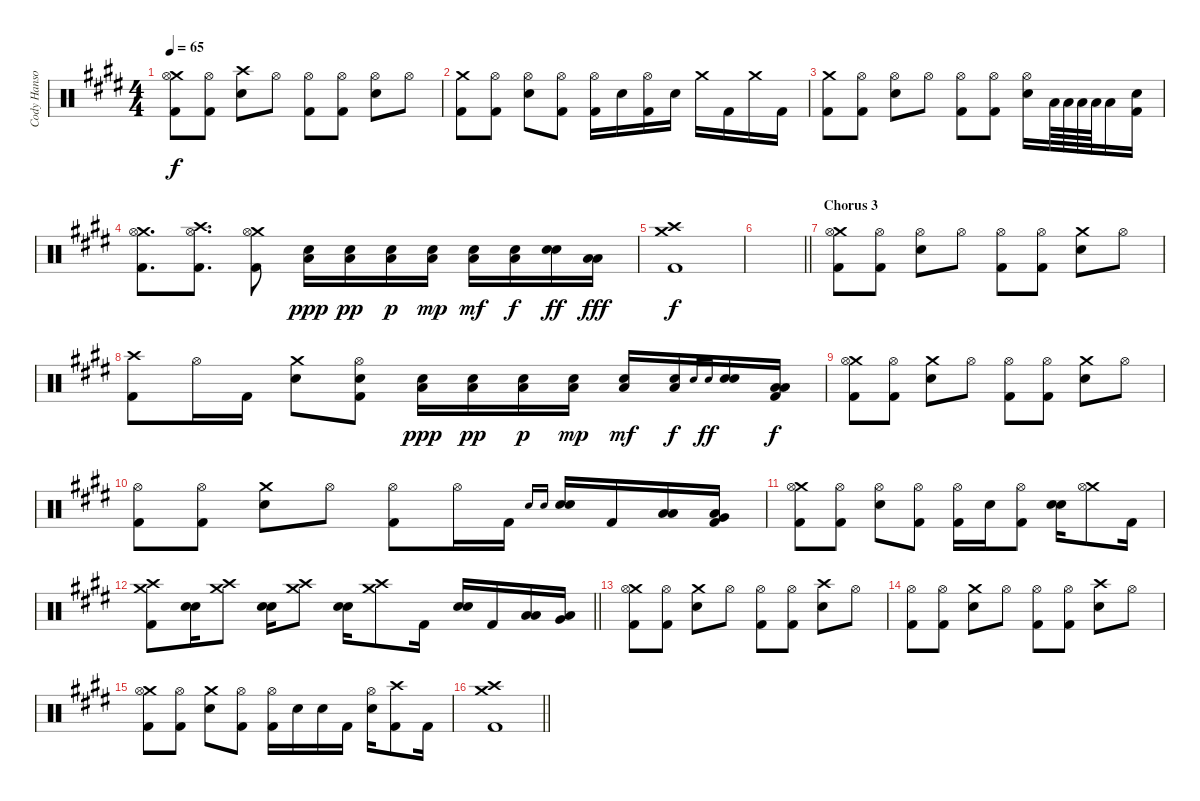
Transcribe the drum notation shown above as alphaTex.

\track ("Cody Hanson" "Cody Hanso") {instrument percussion}
\staff {score}
\articulation defaults
\ts (4 4)
\tempo 65
\clef neutral
\ks e
("Crash medium (hit)" "Hi-Hat (open)" "Kick (hit) 2").8{dy f} ("Hi-Hat (open)" "Kick (hit) 2").8 ("Crash high (hit)" "Electric Snare (hit)").8 "Hi-Hat (open)".8 ("Hi-Hat (open)" "Kick (hit) 2").8 ("Hi-Hat (open)" "Kick (hit) 2").8 ("Hi-Hat (open)" "Electric Snare (hit)").8 "Hi-Hat (open)".8 |
("Crash medium (hit)" "Kick (hit) 2").8 ("Hi-Hat (open)" "Kick (hit) 2").8 ("Hi-Hat (open)" "Electric Snare (hit)").8 ("Hi-Hat (open)" "Kick (hit) 2").8 ("Hi-Hat (open)" "Kick (hit) 2").16 "Electric Snare (hit)".16 ("Hi-Hat (open)" "Kick (hit) 2").16 "Electric Snare (hit)".16 "Crash medium (hit)".16 "Kick (hit) 2".16 "Crash medium (hit)".16 "Kick (hit) 2".16 |
("Crash medium (hit)" "Kick (hit) 2").8 ("Hi-Hat (open)" "Kick (hit) 2").8 ("Hi-Hat (open)" "Electric Snare (hit)").8 "Hi-Hat (open)".8 ("Hi-Hat (open)" "Kick (hit) 2").8 ("Hi-Hat (open)" "Kick (hit) 2").8 ("Hi-Hat (open)" "Electric Snare (hit)").16 "Low Floor Tom (hit)".64 "Low Floor Tom (hit)".64 "Low Floor Tom (hit)".64 "Low Floor Tom (hit)".64 "Low Floor Tom (hit)".16 ("Electric Snare (hit)" "Kick (hit) 2").16 |
("Crash medium (hit)" "Hi-Hat (open)" "Kick (hit) 2").8{d} ("Crash high (hit)" "Hi-Hat (open)" "Kick (hit) 2").8{d} ("Crash medium (hit)" "Hi-Hat (open)" "Kick (hit) 2").8 ("Electric Snare (hit)" "Low Tom (hit)").16{dy ppp} ("Electric Snare (hit)" "Low Tom (hit)").16{dy pp} ("Electric Snare (hit)" "Low Tom (hit)").16{dy p} ("Electric Snare (hit)" "Low Tom (hit)").16{dy mp} ("Electric Snare (hit)" "Low Tom (hit)").16{dy mf} ("Electric Snare (hit)" "Low Tom (hit)").16{dy f} ("Electric Snare (hit)" "Electric Snare (hit)").16{dy ff} ("Low Tom (hit)" "Low Tom (hit)").16{dy fff} |
("Crash medium (hit)" "Crash high (hit)" "Kick (hit) 2").1{dy f} |
\barLineRight lightlight
|
\section ("" "Chorus 3")
("Crash medium (hit)" "Hi-Hat (open)" "Kick (hit) 2").8 ("Hi-Hat (open)" "Kick (hit) 2").8 ("Hi-Hat (open)" "Electric Snare (hit)").8 "Hi-Hat (open)".8 ("Hi-Hat (open)" "Kick (hit) 2").8 ("Hi-Hat (open)" "Kick (hit) 2").8 ("Crash medium (hit)" "Electric Snare (hit)").8 "Hi-Hat (open)".8 |
("Crash high (hit)" "Kick (hit) 2").8 "Hi-Hat (open)".16 "Kick (hit) 2".16 ("Crash medium (hit)" "Electric Snare (hit)").8 ("Hi-Hat (open)" "Electric Snare (hit)" "Kick (hit) 2").8 ("Electric Snare (hit)" "Low Tom (hit)").16{dy ppp} ("Electric Snare (hit)" "Low Tom (hit)").16{dy pp} ("Electric Snare (hit)" "Low Tom (hit)").16{dy p} ("Electric Snare (hit)" "Low Tom (hit)").16{dy mp} ("Electric Snare (hit)" "Low Tom (hit)").16{dy mf} ("Electric Snare (hit)" "Low Tom (hit)").16{dy f} "Electric Snare (hit)".16{gr onbeat} "Electric Snare (hit)".16{gr onbeat dy ff} ("Electric Snare (hit)" "Electric Snare (hit)").16 ("Low Tom (hit)" "Low Tom (hit)" "Kick (hit) 2").16{dy f} |
("Crash medium (hit)" "Hi-Hat (open)" "Kick (hit) 2").8 ("Hi-Hat (open)" "Kick (hit) 2").8 ("Crash medium (hit)" "Electric Snare (hit)").8 "Hi-Hat (open)".8 ("Hi-Hat (open)" "Kick (hit) 2").8 ("Hi-Hat (open)" "Kick (hit) 2").8 ("Crash medium (hit)" "Electric Snare (hit)").8 "Hi-Hat (open)".8 |
("Hi-Hat (open)" "Kick (hit) 2").8 ("Hi-Hat (open)" "Kick (hit) 2").8 ("Crash medium (hit)" "Electric Snare (hit)").8 "Hi-Hat (open)".8 ("Hi-Hat (open)" "Kick (hit) 2").8 "Hi-Hat (open)".16 "Kick (hit) 2".16 "Electric Snare (hit)".16{gr onbeat} "Electric Snare (hit)".16{gr onbeat} ("Electric Snare (hit)" "Electric Snare (hit)").16 "Kick (hit) 2".16 ("Low Tom (hit)" "Low Floor Tom (hit)").16 ("Very Low Tom (hit)" "Low Floor Tom (hit)" "Kick (hit) 2").16 |
("Crash medium (hit)" "Hi-Hat (open)" "Kick (hit) 2").8 ("Hi-Hat (open)" "Kick (hit) 2").8 ("Hi-Hat (open)" "Electric Snare (hit)").8 ("Hi-Hat (open)" "Kick (hit) 2").8 ("Hi-Hat (open)" "Kick (hit) 2").16 "Electric Snare (hit)".16 ("Hi-Hat (open)" "Kick (hit) 2").8 ("Electric Snare (hit)" "Electric Snare (hit)").16 ("Crash medium (hit)" "Hi-Hat (open)").8 "Kick (hit) 2".16 |
\barLineRight lightlight
("Crash high (hit)" "Crash medium (hit)" "Kick (hit) 2").8 ("Electric Snare (hit)" "Electric Snare (hit)").16 ("Crash high (hit)" "Crash medium (hit)").8 ("Electric Snare (hit)" "Electric Snare (hit)").16 ("Crash high (hit)" "Crash medium (hit)").8 ("Electric Snare (hit)" "Electric Snare (hit)").16 ("Crash high (hit)" "Crash medium (hit)").8 "Kick (hit) 2".16 ("Electric Snare (hit)" "Electric Snare (hit)").16 "Kick (hit) 2".16 ("Low Tom (hit)" "Low Floor Tom (hit)").16 ("Very Low Tom (hit)" "Low Floor Tom (hit)").16 |
("Crash medium (hit)" "Hi-Hat (open)" "Kick (hit) 2").8 ("Hi-Hat (open)" "Kick (hit) 2").8 ("Crash medium (hit)" "Electric Snare (hit)").8 "Hi-Hat (open)".8 ("Hi-Hat (open)" "Kick (hit) 2").8 ("Hi-Hat (open)" "Kick (hit) 2").8 ("Crash high (hit)" "Electric Snare (hit)").8 "Hi-Hat (open)".8 |
("Hi-Hat (open)" "Kick (hit) 2").8 ("Hi-Hat (open)" "Kick (hit) 2").8 ("Crash medium (hit)" "Electric Snare (hit)").8 "Hi-Hat (open)".8 ("Hi-Hat (open)" "Kick (hit) 2").8 ("Hi-Hat (open)" "Kick (hit) 2").8 ("Crash high (hit)" "Electric Snare (hit)").8 "Hi-Hat (open)".8 |
("Crash medium (hit)" "Hi-Hat (open)" "Kick (hit) 2").8 ("Hi-Hat (open)" "Kick (hit) 2").8 ("Crash medium (hit)" "Electric Snare (hit)").8 ("Hi-Hat (open)" "Kick (hit) 2").8 ("Hi-Hat (open)" "Kick (hit) 2").16 "Electric Snare (hit)".16 "Electric Snare (hit)".16 "Kick (hit) 2".16 ("Hi-Hat (open)" "Electric Snare (hit)").16 ("Crash high (hit)" "Kick (hit) 2").8 "Kick (hit) 2".16 |
\barLineRight lightlight
("Crash medium (hit)" "Crash high (hit)" "Kick (hit) 2").1
